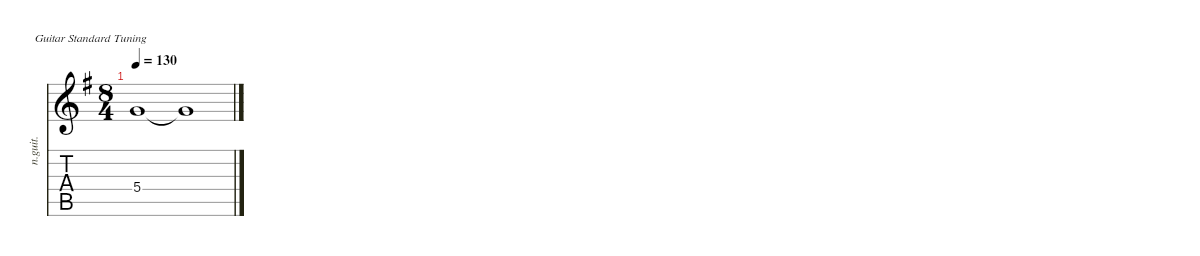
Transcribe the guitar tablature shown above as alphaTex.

\defaultSystemsLayout 4
\hideDynamics
\bracketExtendMode nobrackets
\track ("Track 2" "n.guit.") {instrument acousticguitarnylon}
\staff {score tabs}
\tuning (E4 B3 G3 D3 A2 E2)
\ts (8 4)
\beaming (8 4 4 4 4)
\tempo 130
\clef g2
\ks g
5.4{t acc forcenatural}.1{dy f beam Up} 5.4{t acc forcenatural}.1{beam Up}
